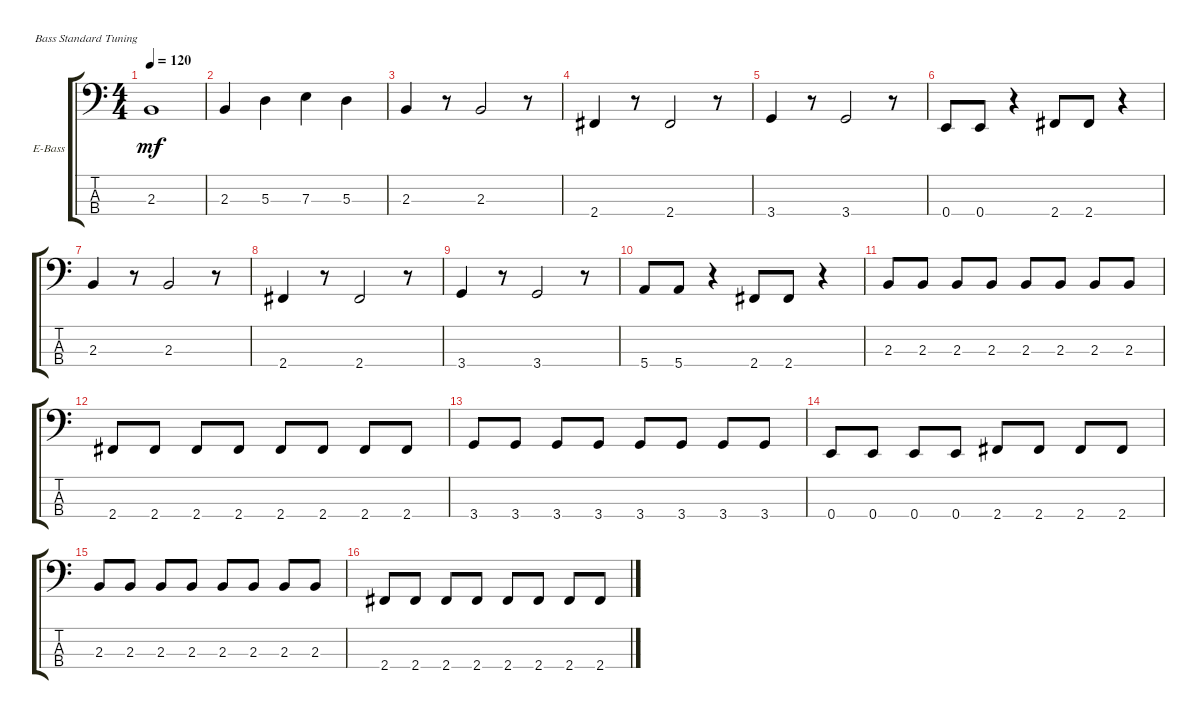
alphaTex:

\bracketExtendMode groupsimilarinstruments
\firstSystemTrackNameOrientation horizontal
\otherSystemsTrackNameOrientation horizontal
\track ("Electric Bass" "E-Bass") {instrument electricbassfinger}
\staff {score tabs}
\tuning (G2 D2 A1 E1)
\ts (4 4)
\tempo 120
\clef f4
\ks c
2.3.1{dy mf} |
2.3.4 5.3.4 7.3.4 5.3.4 |
2.3.4 r.8 2.3.2 r.8 |
2.4.4 r.8 2.4.2 r.8 |
3.4.4 r.8 3.4.2 r.8 |
0.4.8 0.4.8 r.4 2.4.8 2.4.8 r.4 |
2.3.4 r.8 2.3.2 r.8 |
2.4.4 r.8 2.4.2 r.8 |
3.4.4 r.8 3.4.2 r.8 |
5.4.8 5.4.8 r.4 2.4.8 2.4.8 r.4 |
2.3.8 2.3.8 2.3.8 2.3.8 2.3.8 2.3.8 2.3.8 2.3.8 |
2.4.8 2.4.8 2.4.8 2.4.8 2.4.8 2.4.8 2.4.8 2.4.8 |
3.4.8 3.4.8 3.4.8 3.4.8 3.4.8 3.4.8 3.4.8 3.4.8 |
0.4.8 0.4.8 0.4.8 0.4.8 2.4.8 2.4.8 2.4.8 2.4.8 |
2.3.8 2.3.8 2.3.8 2.3.8 2.3.8 2.3.8 2.3.8 2.3.8 |
2.4.8 2.4.8 2.4.8 2.4.8 2.4.8 2.4.8 2.4.8 2.4.8
